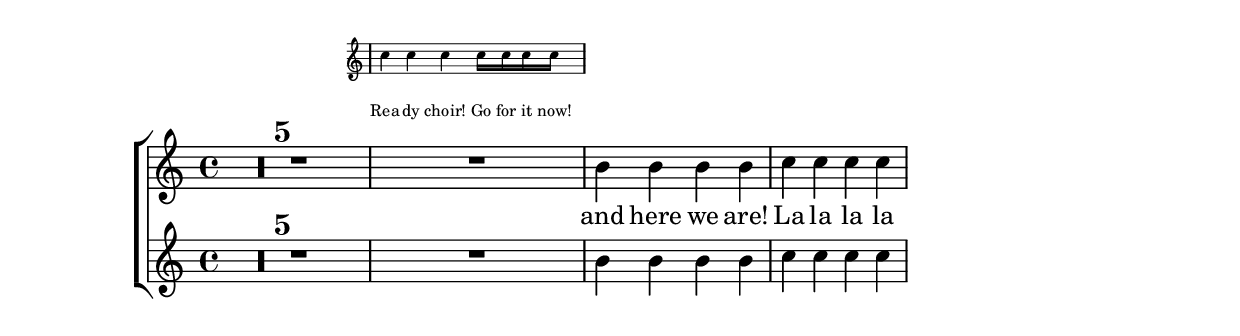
%% http://lsr.di.unimi.it/LSR/Item?id=846
%% see also http://www.lilypond.org/doc/v2.18/Documentation/internals/lyrics

\score {
  \new ChoirStaff = "choirStaff" <<
    \new Staff = "sopranoStaff" {
      \new Voice = "sopranoVoice" {
        \compressFullBarRests
        R1*5
	<<
          R1
          \new Staff = "soloStaff"
          \with {
            \remove "Time_signature_engraver"
            alignAboveContext = #"sopranoStaff"
            fontSize = #-3
            \override StaffSymbol.staff-space = #(magstep -3)
            \override StaffSymbol.thickness = #(magstep -3)
          }
            \new CueVoice = "soloVoice" {
              \relative c'' {
                c4 c c c16[ c c
                % workaround for issue 1551
                c16*1/2] \hideNotes c32 |
              }
            }
            \new Lyrics = "soloLyrics"
            \with {
              alignBelowContext = "soloStaff"
              \override LyricText.font-size = #-3
            }
            \lyricsto "soloVoice"
            { Rea -- dy choir! Go for it now! }
        >>
        \relative c'' {
          b4 b b b |
          c4 c c c |
	}
      }
    }
    \new Lyrics = "sopranoLyrics" \lyricsto "sopranoVoice" {
      and here we are! La la la la
    }
    \new Staff = "altoStaff" {
      \new Voice = "altoVoice" {
        \relative c'' {
          R1*5
          R1
          b4 b b b |
          c4 c c c |
        }
      }
    }
  >>
}
